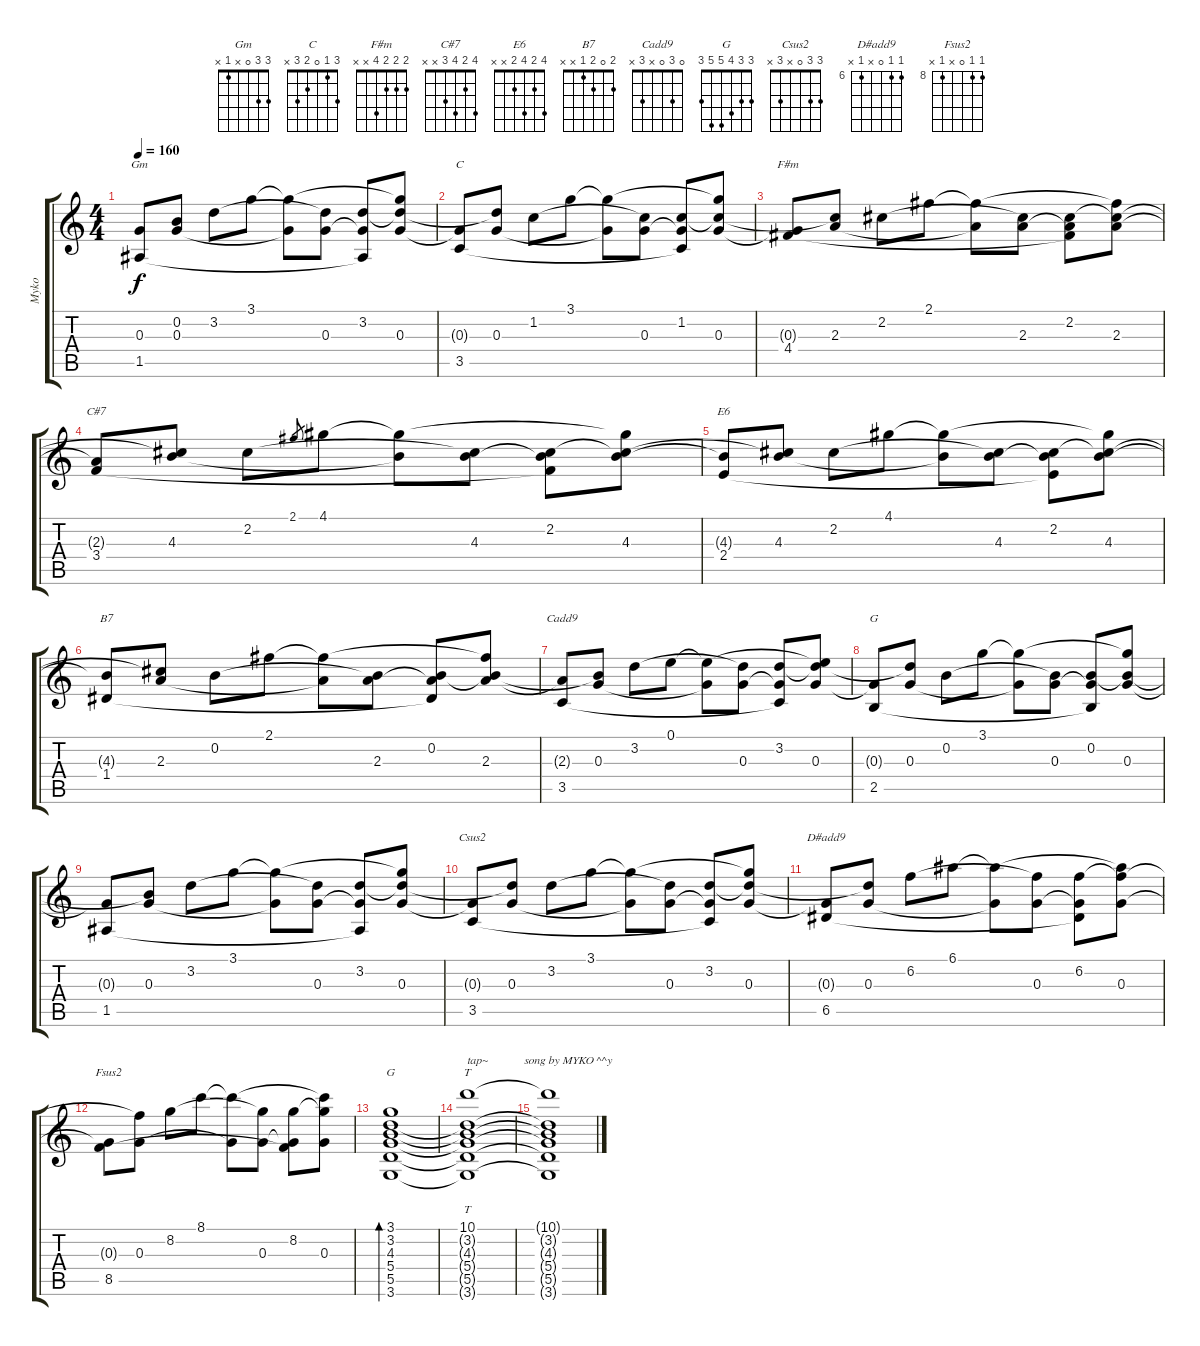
\track ("Myko" "Myko") {instrument acousticguitarnylon}
\staff {score tabs}
\tuning (E4 B3 G3 D3 A2 E2) {hide}
\chord ("Gm" 3 3 0 x 1 x)
\chord ("C" 3 1 0 2 3 x)
\chord ("F#m" 2 2 2 4 x x)
\chord ("C#7" 4 2 4 3 x x)
\chord ("E6" 4 2 4 2 x x)
\chord ("B7" 2 0 2 1 x x)
\chord ("Cadd9" 0 3 0 x 3 x)
\chord ("G" 3 0 0 x 2 x)
\chord ("Csus2" 3 3 0 x 3 x)
\chord ("D#add9" 6 6 0 x 6 x) {firstfret 6}
\chord ("Fsus2" 8 8 0 x 8 x) {firstfret 8}
\chord ("G" 3 3 4 5 5 3)
\ts (4 4)
\tempo 160
\clef g2
\ks c
(0.3{t} 1.5).8{ch "Gm" dy f} (0.2{t} 0.3).8 3.2.8 3.1.8 (3.1{t} 0.3{t}).8 (3.2{t} 0.3).8 (3.2 0.3{t} 1.5{t}).8 (3.1{t} 3.2{t} 0.3).8 |
(0.3{t} 3.5).8{ch "C"} (3.2{t} 0.3).8 1.2.8 3.1.8 (3.1{t} 0.3{t}).8 (1.2{t} 0.3).8 (1.2 0.3{t} 3.5{t}).8 (3.1{t} 1.2{t} 0.3).8 |
(0.3{t} 4.4).8{ch "F#m"} (1.2{t} 2.3).8 2.2.8 2.1.8 (2.1{t} 2.3{t}).8 (2.2{t} 2.3).8 (2.2 2.3{t} 4.4{t}).8 (2.1{t} 2.2{t} 2.3).8 |
(2.3{t} 3.4).8{ch "C#7"} (2.2{t} 4.3).8 2.2.8 2.1.8{gr} 4.1.8 (4.1{t} 4.3{t}).8 (2.2{t} 4.3).8 (2.2 4.3{t} 3.4{t}).8 (4.1{t} 2.2{t} 4.3).8 |
(4.3{t} 2.4).8{ch "E6"} (2.2{t} 4.3).8 2.2.8 4.1.8 (4.1{t} 4.3{t}).8 (2.2{t} 4.3).8 (2.2 4.3{t} 2.4{t}).8 (4.1{t} 2.2{t} 4.3).8 |
(4.3{t} 1.4).8{ch "B7"} (2.2{t} 2.3).8 0.2.8 2.1.8 (2.1{t} 2.3{t}).8 (0.2{t} 2.3).8 (0.2 2.3{t} 1.4{t}).8 (2.1{t} 0.2{t} 2.3).8 |
(2.3{t} 3.5).8{ch "Cadd9"} (0.2{t} 0.3).8 3.2.8 0.1.8 (0.1{t} 0.3{t}).8 (3.2{t} 0.3).8 (3.2 0.3{t} 3.5{t}).8 (0.1{t} 3.2{t} 0.3).8 |
(0.3{t} 2.5).8{ch "G"} (3.2{t} 0.3).8 0.2.8 3.1.8 (3.1{t} 0.3{t}).8 (0.2{t} 0.3).8 (0.2 0.3{t} 2.5{t}).8 (3.1{t} 0.2{t} 0.3).8 |
(0.3{t} 1.5).8 (0.2{t} 0.3).8 3.2.8 3.1.8 (3.1{t} 0.3{t}).8 (3.2{t} 0.3).8 (3.2 0.3{t} 1.5{t}).8 (3.1{t} 3.2{t} 0.3).8 |
(0.3{t} 3.5).8{ch "Csus2"} (3.2{t} 0.3).8 3.2.8 3.1.8 (3.1{t} 0.3{t}).8 (3.2{t} 0.3).8 (3.2 0.3{t} 3.5{t}).8 (3.1{t} 3.2{t} 0.3).8 |
(0.3{t} 6.5).8{ch "D#add9"} (3.2{t} 0.3).8 6.2.8 6.1.8 (6.1{t} 0.3{t}).8 (6.2{t} 0.3).8 (6.2 0.3{t} 6.5{t}).8 (6.1{t} 6.2{t} 0.3).8 |
(0.3{t} 8.5).8{ch "Fsus2"} (6.2{t} 0.3).8 8.2.8 8.1.8 (8.1{t} 0.3{t}).8 (8.2{t} 0.3).8 (8.2 0.3{t} 8.5{t}).8 (8.1{t} 8.2{t} 0.3).8 |
(3.1 3.2 4.3 5.4 5.5 3.6).1{bd 120 ch "G"} |
(10.1 3.2{t} 4.3{t} 5.4{t} 5.5{t} 3.6{t}).1{tt txt "tap~            song by MYKO ^^y"} |
(10.1{t} 3.2{t} 4.3{t} 5.4{t} 5.5{t} 3.6{t}).1
